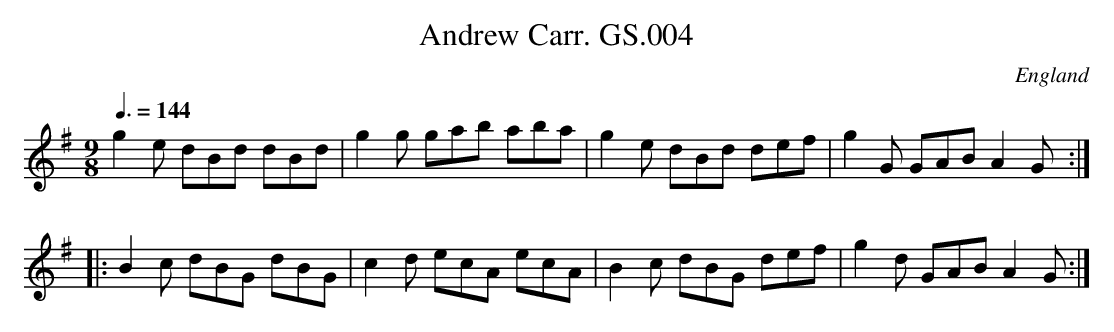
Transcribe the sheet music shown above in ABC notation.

X:1
T:Andrew Carr. GS.004
L:1/8
M:9/8
O:England
Q:3/8=144
K:G
g2e dBd dBd | g2g gab aba | g2e dBd def | g2G GAB A2 G :|!
|: B2c dBG dBG | c2 d ecA ecA | B2 c dBG def | g2 d GAB A2 G :|
